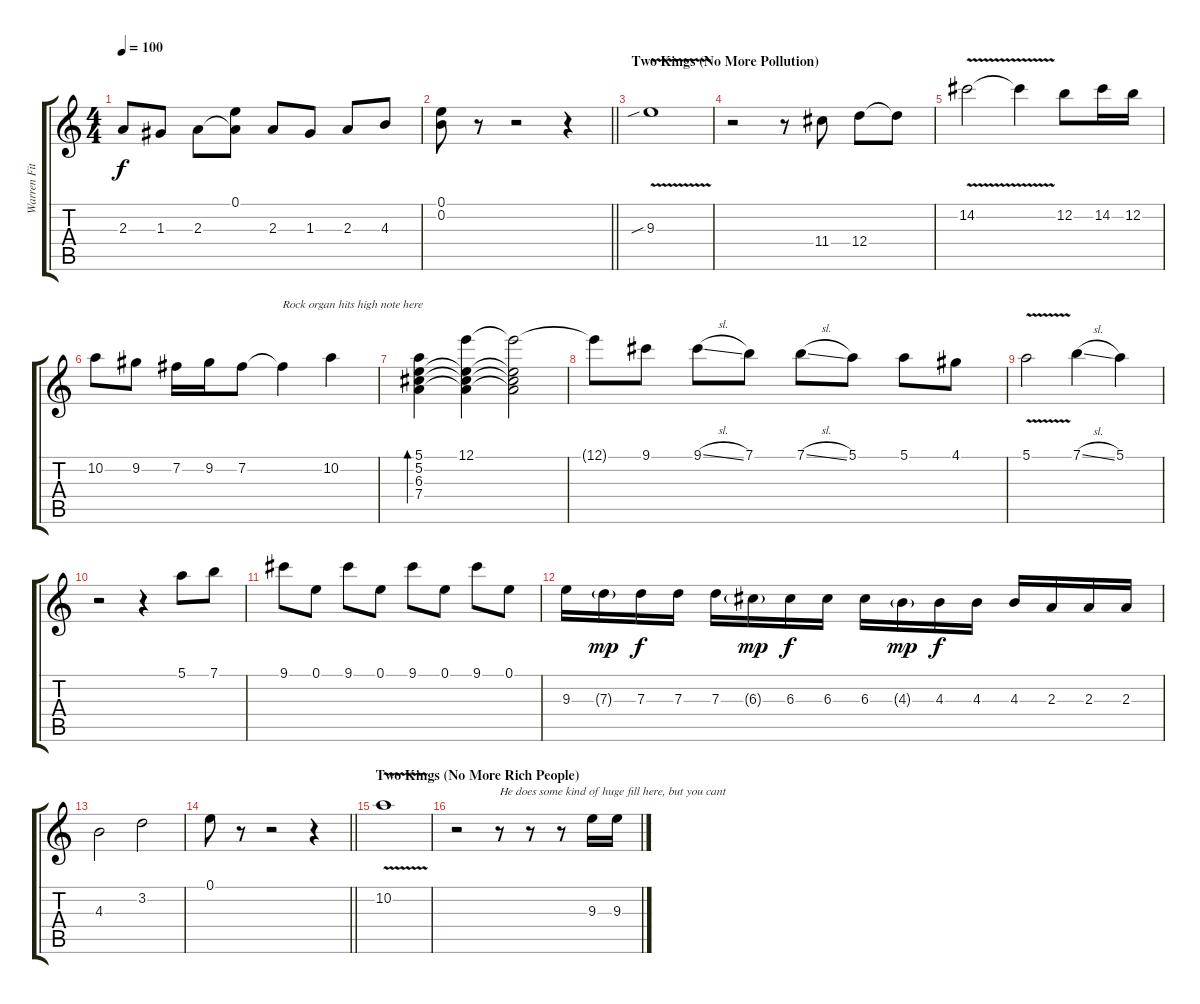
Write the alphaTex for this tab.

\track ("Warren Fitzgerald (Studio Guitar/Organ)" "Warren Fit") {instrument electricguitarjazz}
\staff {score tabs}
\tuning (E4 B3 G3 D3 A2 E2) {hide}
\ts (4 4)
\tempo 100
\clef g2
\ks c
2.3.8{dy f} 1.3.8 2.3.8 (0.1 2.3{t}).8 2.3.8 1.3.8 2.3.8 4.3.8 |
\barLineRight lightlight
(0.1 0.2).8 r.8 r.2 r.4 |
\section ("" "Two Kings (No More Pollution)")
9.3{v sib}.1 |
r.2 r.8 11.4.8 12.4.8 12.4{t}.8 |
14.2{v}.2 14.2{t}.4 12.2.8 14.2.16 12.2.16 |
10.2.8 9.2.8 7.2.16 9.2.16 7.2.8 7.2{t}.4{txt "Rock organ hits high note here"} 10.2.4 |
(5.1 5.2 6.3 7.4).4{bd 240} (12.1 5.2{t} 6.3{t} 7.4{t}).4{instrument drawbarorgan} (12.1{t} 5.2{t} 6.3{t} 7.4{t}).2 |
12.1{t}.8 9.1.8{instrument electricguitarjazz} 9.1{sl}.8 7.1.8 7.1{sl}.8 5.1.8 5.1.8 4.1.8 |
5.1{v}.2 7.1{sl}.4 5.1.4 |
r.2 r.4 5.1.8 7.1.8 |
9.1.8 0.1.8 9.1.8 0.1.8 9.1.8 0.1.8 9.1.8 0.1.8 |
9.3.16 7.3{g}.16{dy mp} 7.3.16{dy f} 7.3.16 7.3.16 6.3{g}.16{dy mp} 6.3.16{dy f} 6.3.16 6.3.16 4.3{g}.16{dy mp} 4.3.16{dy f} 4.3.16 4.3.16 2.3.16 2.3.16 2.3.16 |
4.3.2 3.2.2 |
\barLineRight lightlight
0.1.8 r.8 r.2 r.4 |
\section ("" "Two Kings (No More Rich People)")
10.2{v}.1 |
r.2 r.8{txt "He does some kind of huge fill here, but you cant"} r.8 r.8 9.3.16 9.3.16
